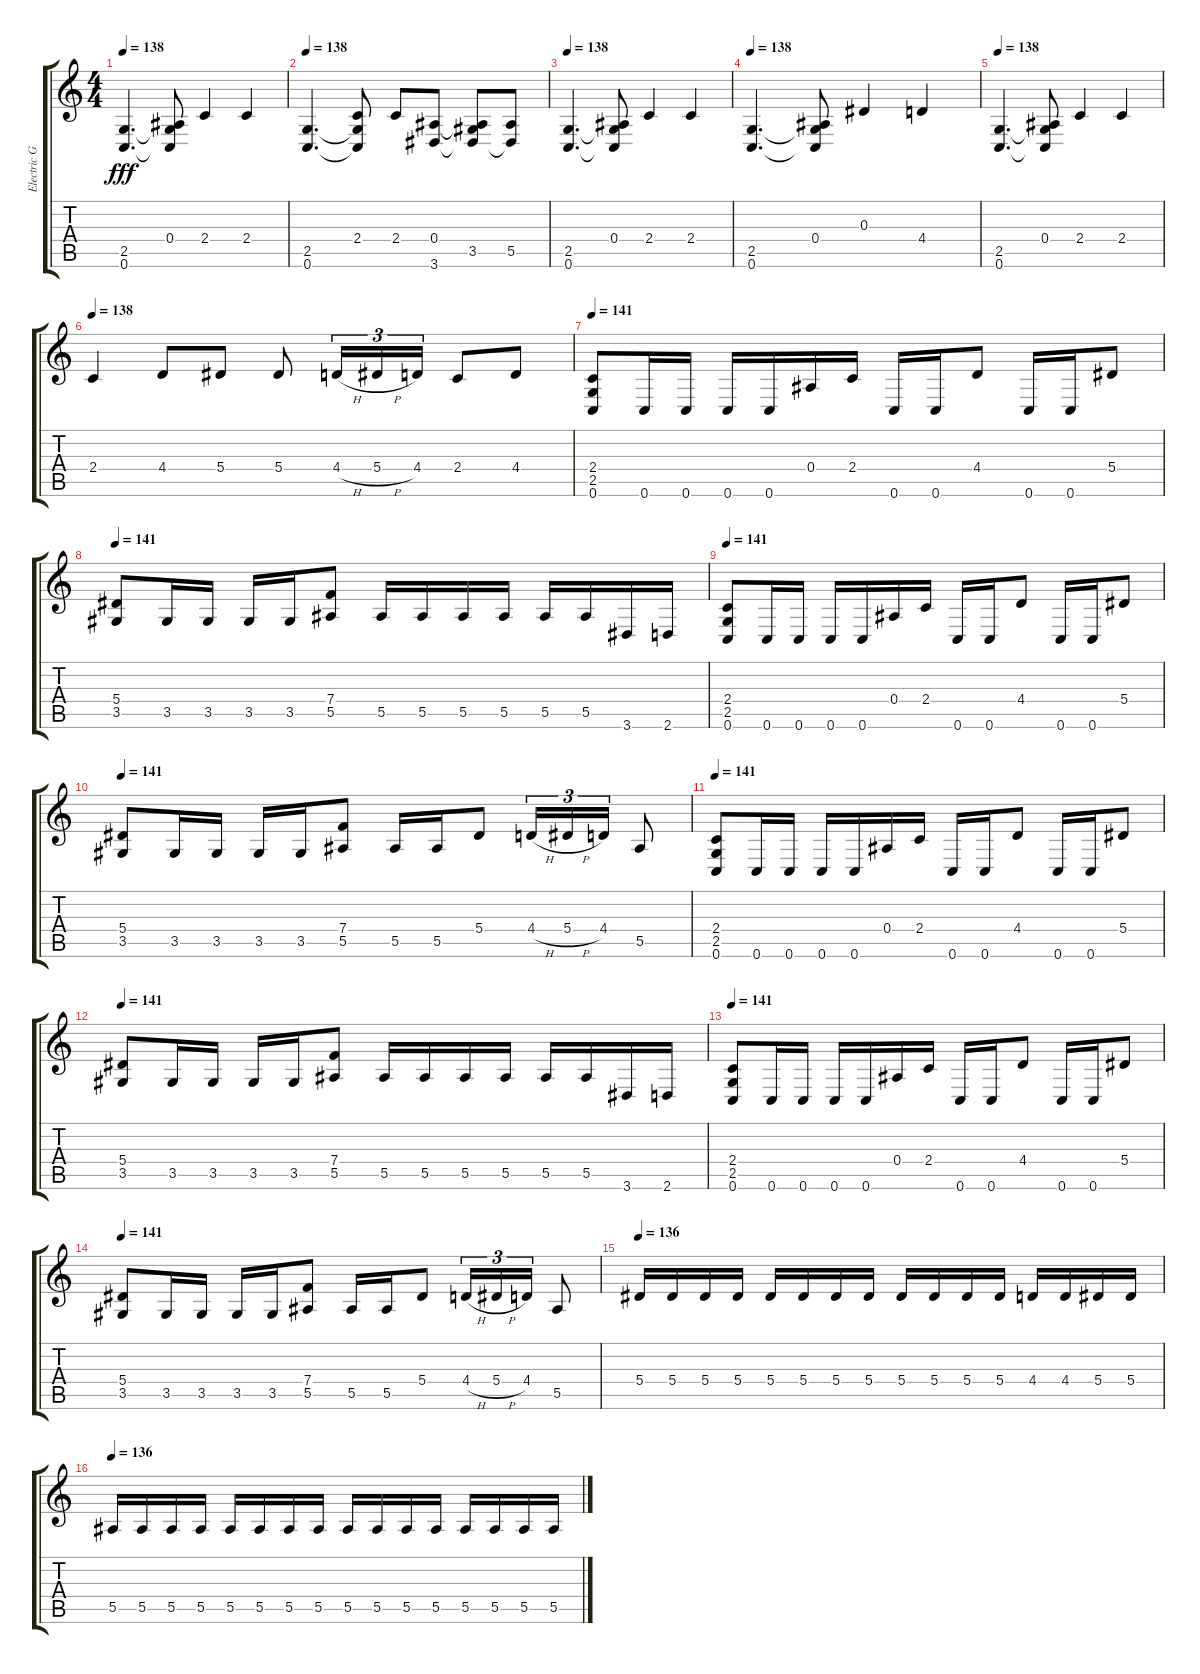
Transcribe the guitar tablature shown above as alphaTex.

\track ("Electric Guitar 1" "Electric G") {instrument distortionguitar}
\staff {score tabs}
\tuning (C4 G3 Eb3 Bb2 F2 C2) {hide}
\ts (4 4)
\tempo 138
\clef g2
\ks c
(2.5 0.6).4{d dy fff} (0.4 2.5{t} 0.6{t}).8 2.4.4 2.4.4 |
\tempo 138
(2.5 0.6).4{d} (2.4 2.5{t} 0.6{t}).8 2.4.8 (0.4 3.6).8 (0.4{t} 3.5 3.6{t}).8 (5.5 3.6{t}).8 |
\tempo 138
(2.5 0.6).4{d} (0.4 2.5{t} 0.6{t}).8 2.4.4 2.4.4 |
\tempo 138
(2.5 0.6).4{d} (0.4 2.5{t} 0.6{t}).8 0.3.4 4.4.4 |
\tempo 138
(2.5 0.6).4{d} (0.4 2.5{t} 0.6{t}).8 2.4.4 2.4.4 |
\tempo 138
2.4.4 4.4.8 5.4.8 5.4.8 4.4{h}.16{tu (3 2)} 5.4{h}.16{tu (3 2)} 4.4.16{tu (3 2)} 2.4.8 4.4.8 |
\tempo 141
(2.4 2.5 0.6).8 0.6.16 0.6.16 0.6.16 0.6.16 0.4.16 2.4.16 0.6.16 0.6.16 4.4.8 0.6.16 0.6.16 5.4.8 |
\tempo 141
(5.4 3.5).8 3.5.16 3.5.16 3.5.16 3.5.16 (7.4 5.5).8 5.5.16 5.5.16 5.5.16 5.5.16 5.5.16 5.5.16 3.6.16 2.6.16 |
\tempo 141
(2.4 2.5 0.6).8 0.6.16 0.6.16 0.6.16 0.6.16 0.4.16 2.4.16 0.6.16 0.6.16 4.4.8 0.6.16 0.6.16 5.4.8 |
\tempo 141
(5.4 3.5).8 3.5.16 3.5.16 3.5.16 3.5.16 (7.4 5.5).8 5.5.16 5.5.16 5.4.8 4.4{h}.16{tu (3 2)} 5.4{h}.16{tu (3 2)} 4.4.16{tu (3 2)} 5.5.8 |
\tempo 141
(2.4 2.5 0.6).8 0.6.16 0.6.16 0.6.16 0.6.16 0.4.16 2.4.16 0.6.16 0.6.16 4.4.8 0.6.16 0.6.16 5.4.8 |
\tempo 141
(5.4 3.5).8 3.5.16 3.5.16 3.5.16 3.5.16 (7.4 5.5).8 5.5.16 5.5.16 5.5.16 5.5.16 5.5.16 5.5.16 3.6.16 2.6.16 |
\tempo 141
(2.4 2.5 0.6).8 0.6.16 0.6.16 0.6.16 0.6.16 0.4.16 2.4.16 0.6.16 0.6.16 4.4.8 0.6.16 0.6.16 5.4.8 |
\tempo 141
(5.4 3.5).8 3.5.16 3.5.16 3.5.16 3.5.16 (7.4 5.5).8 5.5.16 5.5.16 5.4.8 4.4{h}.16{tu (3 2)} 5.4{h}.16{tu (3 2)} 4.4.16{tu (3 2)} 5.5.8 |
\tempo 136
5.4.16 5.4.16 5.4.16 5.4.16 5.4.16 5.4.16 5.4.16 5.4.16 5.4.16 5.4.16 5.4.16 5.4.16 4.4.16 4.4.16 5.4.16 5.4.16 |
\tempo 136
5.5.16 5.5.16 5.5.16 5.5.16 5.5.16 5.5.16 5.5.16 5.5.16 5.5.16 5.5.16 5.5.16 5.5.16 5.5.16 5.5.16 5.5.16 5.5.16
